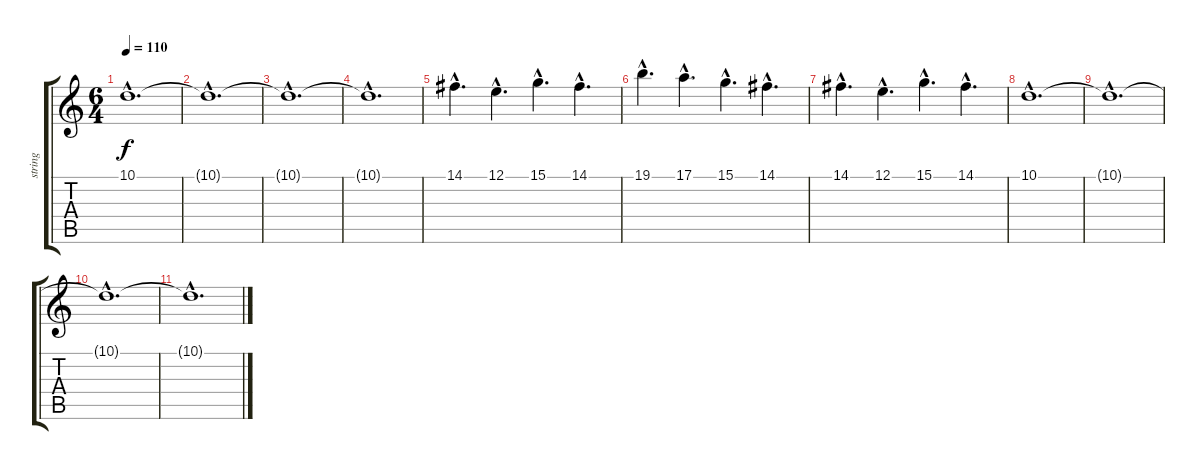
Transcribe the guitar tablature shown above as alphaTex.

\track ("string" "string") {instrument stringensemble1}
\staff {score tabs}
\tuning (E4 B3 G3 D3 A2 E2) {hide}
\ts (6 4)
\tempo 110
\clef g2
\ks c
10.1{hac}.1{d dy f} |
10.1{hac t}.1{d} |
10.1{hac t}.1{d} |
10.1{hac t}.1{d} |
14.1{hac}.4{d} 12.1{hac}.4{d} 15.1{hac}.4{d} 14.1{hac}.4{d} |
19.1{hac}.4{d} 17.1{hac}.4{d} 15.1{hac}.4{d} 14.1{hac}.4{d} |
14.1{hac}.4{d} 12.1{hac}.4{d} 15.1{hac}.4{d} 14.1{hac}.4{d} |
10.1{hac}.1{d} |
10.1{hac t}.1{d volume 3} |
10.1{hac t}.1{d} |
10.1{hac t}.1{d}
